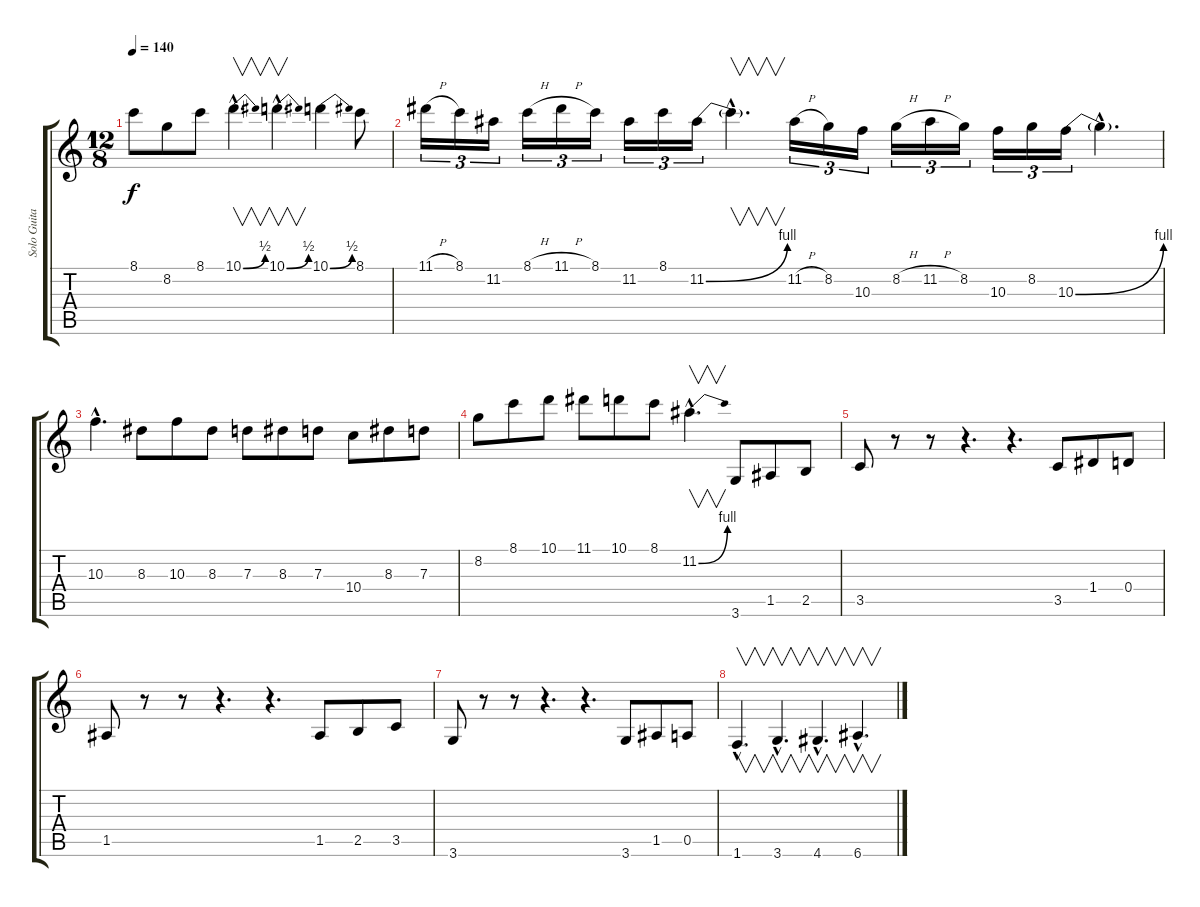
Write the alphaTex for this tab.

\track ("Solo Guitar" "Solo Guita") {instrument distortionguitar}
\staff {score tabs}
\tuning (E4 B3 G3 D3 A2 E2) {hide}
\ts (12 8)
\tempo 140
\clef g2
\ks c
8.1.8{dy f} 8.2.8 8.1.8 10.1{be (bend 0 0 60 2) hac}.4{v d} 10.1{be (bend 0 0 60 2) hac}.4{v d} 10.1{be (bend 0 0 60 2)}.4 8.1.8 |
11.1{h}.16{tu (3 2)} 8.1.16{tu (3 2)} 11.2.16{tu (3 2)} 8.1{h}.16{tu (3 2)} 11.1{h}.16{tu (3 2)} 8.1.16{tu (3 2)} 11.2.16{tu (3 2)} 8.1.16{tu (3 2)} 11.2{be (bend 0 0 60 4)}.16{tu (3 2)} 11.2{hac t}.4{v d} 11.2{h}.16{tu (3 2)} 8.2.16{tu (3 2)} 10.3.16{tu (3 2)} 8.2{h}.16{tu (3 2)} 11.2{h}.16{tu (3 2)} 8.2.16{tu (3 2)} 10.3.16{tu (3 2)} 8.2.16{tu (3 2)} 10.3{be (bend 0 0 60 4)}.16{tu (3 2)} 10.3{hac t}.4{d} |
10.3{hac}.4{d} 8.3.8 10.3.8 8.3.8 7.3.8 8.3.8 7.3.8 10.4.8 8.3.8 7.3.8 |
8.2.8 8.1.8 10.1.8 11.1.8 10.1.8 8.1.8 11.2{be (bend 0 0 60 4) hac}.4{v d} 3.6.8 1.5.8 2.5.8 |
3.5.8 r.8 r.8 r.4{d} r.4{d} 3.5.8 1.4.8 0.4.8 |
1.5.8 r.8 r.8 r.4{d} r.4{d} 1.5.8 2.5.8 3.5.8 |
3.6.8 r.8 r.8 r.4{d} r.4{d} 3.6.8 1.5.8 0.5.8 |
1.6{hac}.4{v d} 3.6{hac}.4{v d} 4.6{hac}.4{v d} 6.6{hac}.4{v d}
